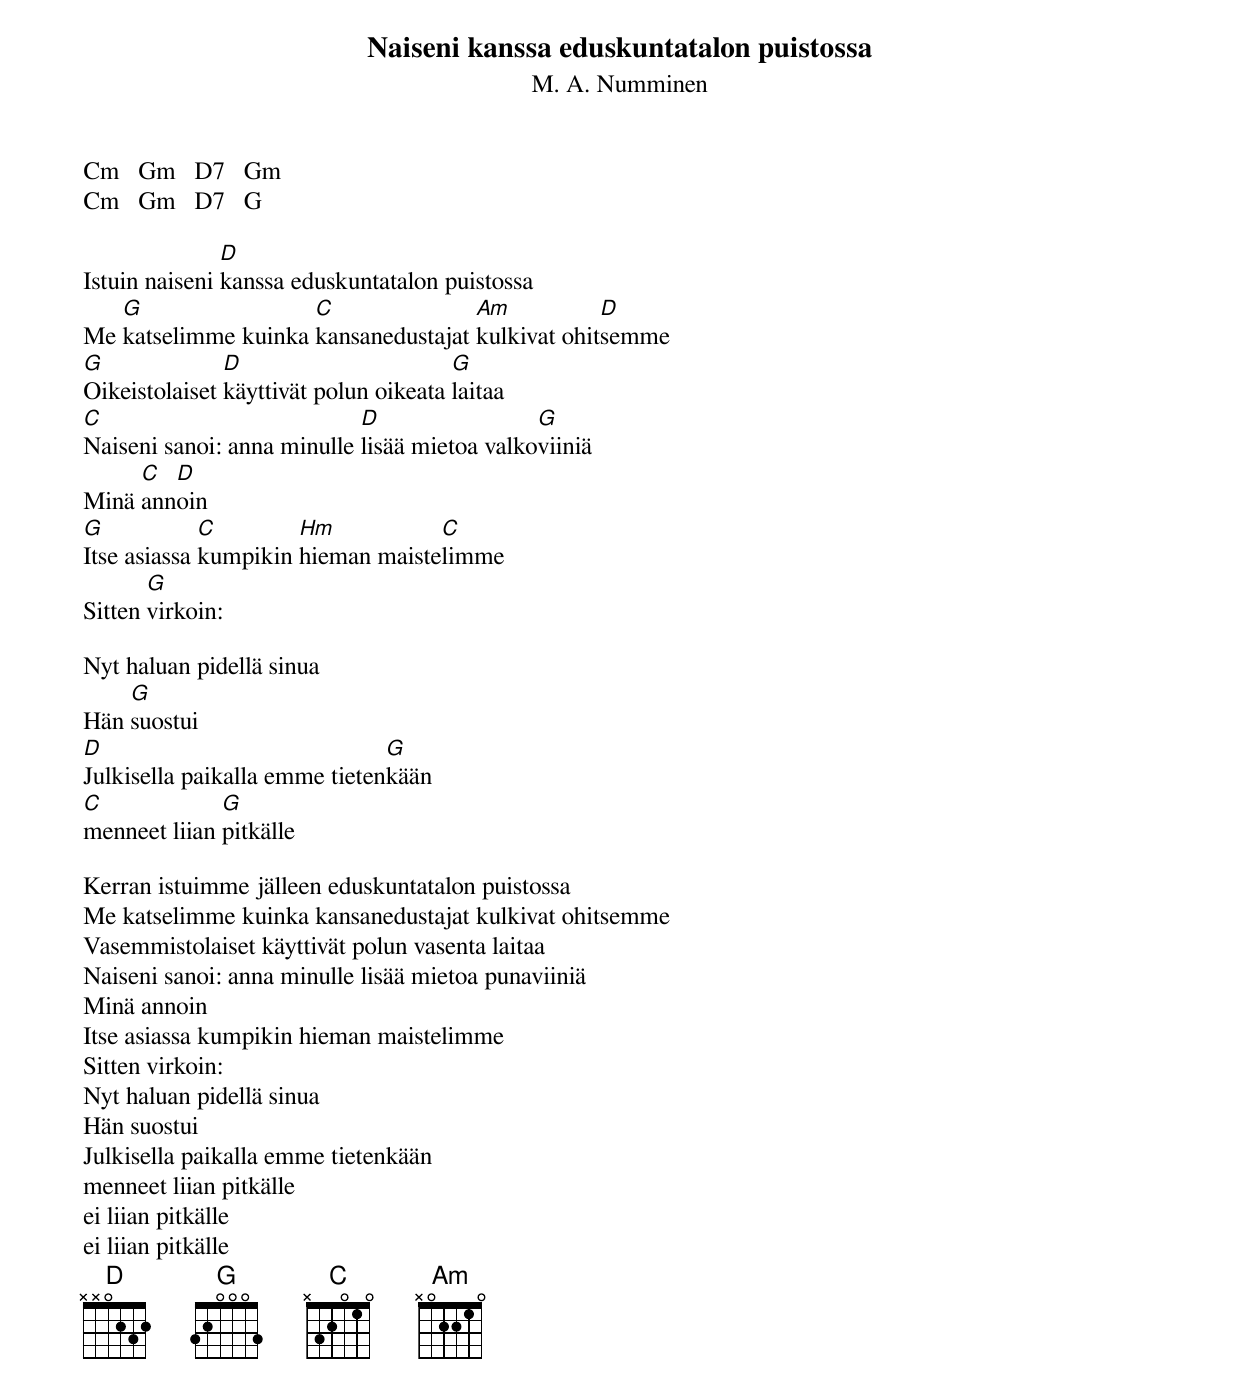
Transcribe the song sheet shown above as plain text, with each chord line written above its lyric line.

Naiseni kanssa eduskuntatalon puistossa
M. A. Numminen

Cm   Gm   D7   Gm
Cm   Gm   D7   G

               D
Istuin naiseni kanssa eduskuntatalon puistossa
   G                 C               Am           D
Me katselimme kuinka kansanedustajat kulkivat ohitsemme
G              D                       G
Oikeistolaiset käyttivät polun oikeata laitaa
C                           D                 G
Naiseni sanoi: anna minulle lisää mietoa valkoviiniä
     C  D
Minä annoin
G            C        Hm           C
Itse asiassa kumpikin hieman maistelimme
       G
Sitten virkoin:

Nyt haluan pidellä sinua
    G
Hän suostui
D                              G
Julkisella paikalla emme tietenkään
C             G
menneet liian pitkälle

Kerran istuimme jälleen eduskuntatalon puistossa
Me katselimme kuinka kansanedustajat kulkivat ohitsemme
Vasemmistolaiset käyttivät polun vasenta laitaa
Naiseni sanoi: anna minulle lisää mietoa punaviiniä
Minä annoin
Itse asiassa kumpikin hieman maistelimme
Sitten virkoin:
Nyt haluan pidellä sinua
Hän suostui
Julkisella paikalla emme tietenkään
menneet liian pitkälle
ei liian pitkälle
ei liian pitkälle
